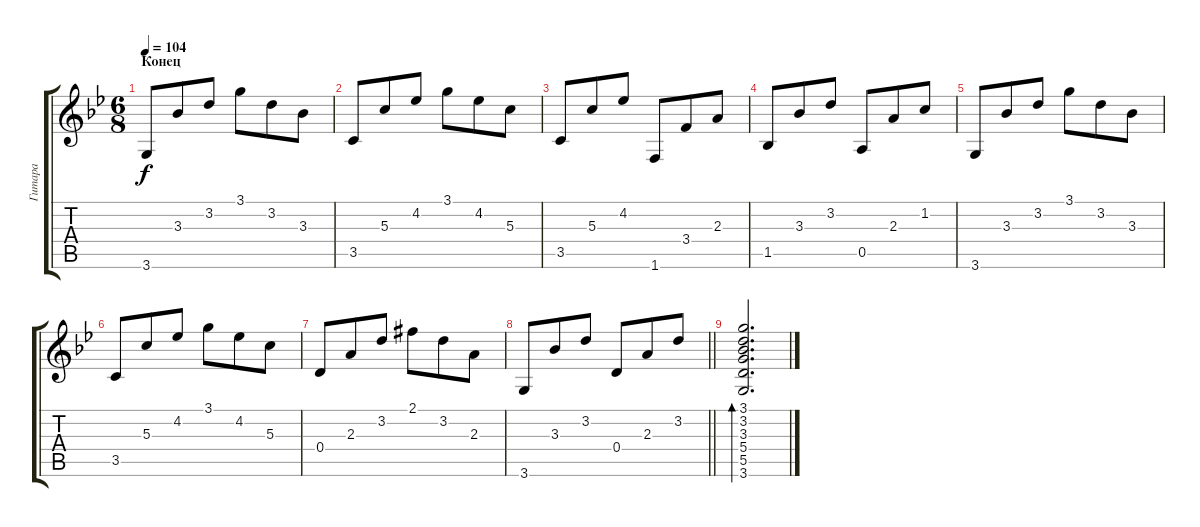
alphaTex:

\track ("Гитара" "Гитара") {instrument acousticguitarnylon}
\staff {score tabs}
\tuning (E4 B3 G3 D3 A2 E2) {hide}
\ts (6 8)
\section ("" "Конец")
\tempo 104
\clef g2
\ks gminor
3.6.8{dy f} 3.3.8 3.2.8 3.1.8 3.2.8 3.3.8 |
3.5.8 5.3.8 4.2.8 3.1.8 4.2.8 5.3.8 |
3.5.8 5.3.8 4.2.8 1.6.8 3.4.8 2.3.8 |
1.5.8 3.3.8 3.2.8 0.5.8 2.3.8 1.2.8 |
3.6.8 3.3.8 3.2.8 3.1.8 3.2.8 3.3.8 |
3.5.8 5.3.8 4.2.8 3.1.8 4.2.8 5.3.8 |
0.4.8 2.3.8 3.2.8 2.1{acc #}.8 3.2.8 2.3.8 |
\barLineRight lightlight
3.6.8 3.3.8 3.2.8 0.4.8 2.3.8 3.2.8 |
(3.1 3.2 3.3 5.4 5.5 3.6).2{d bd 480}
